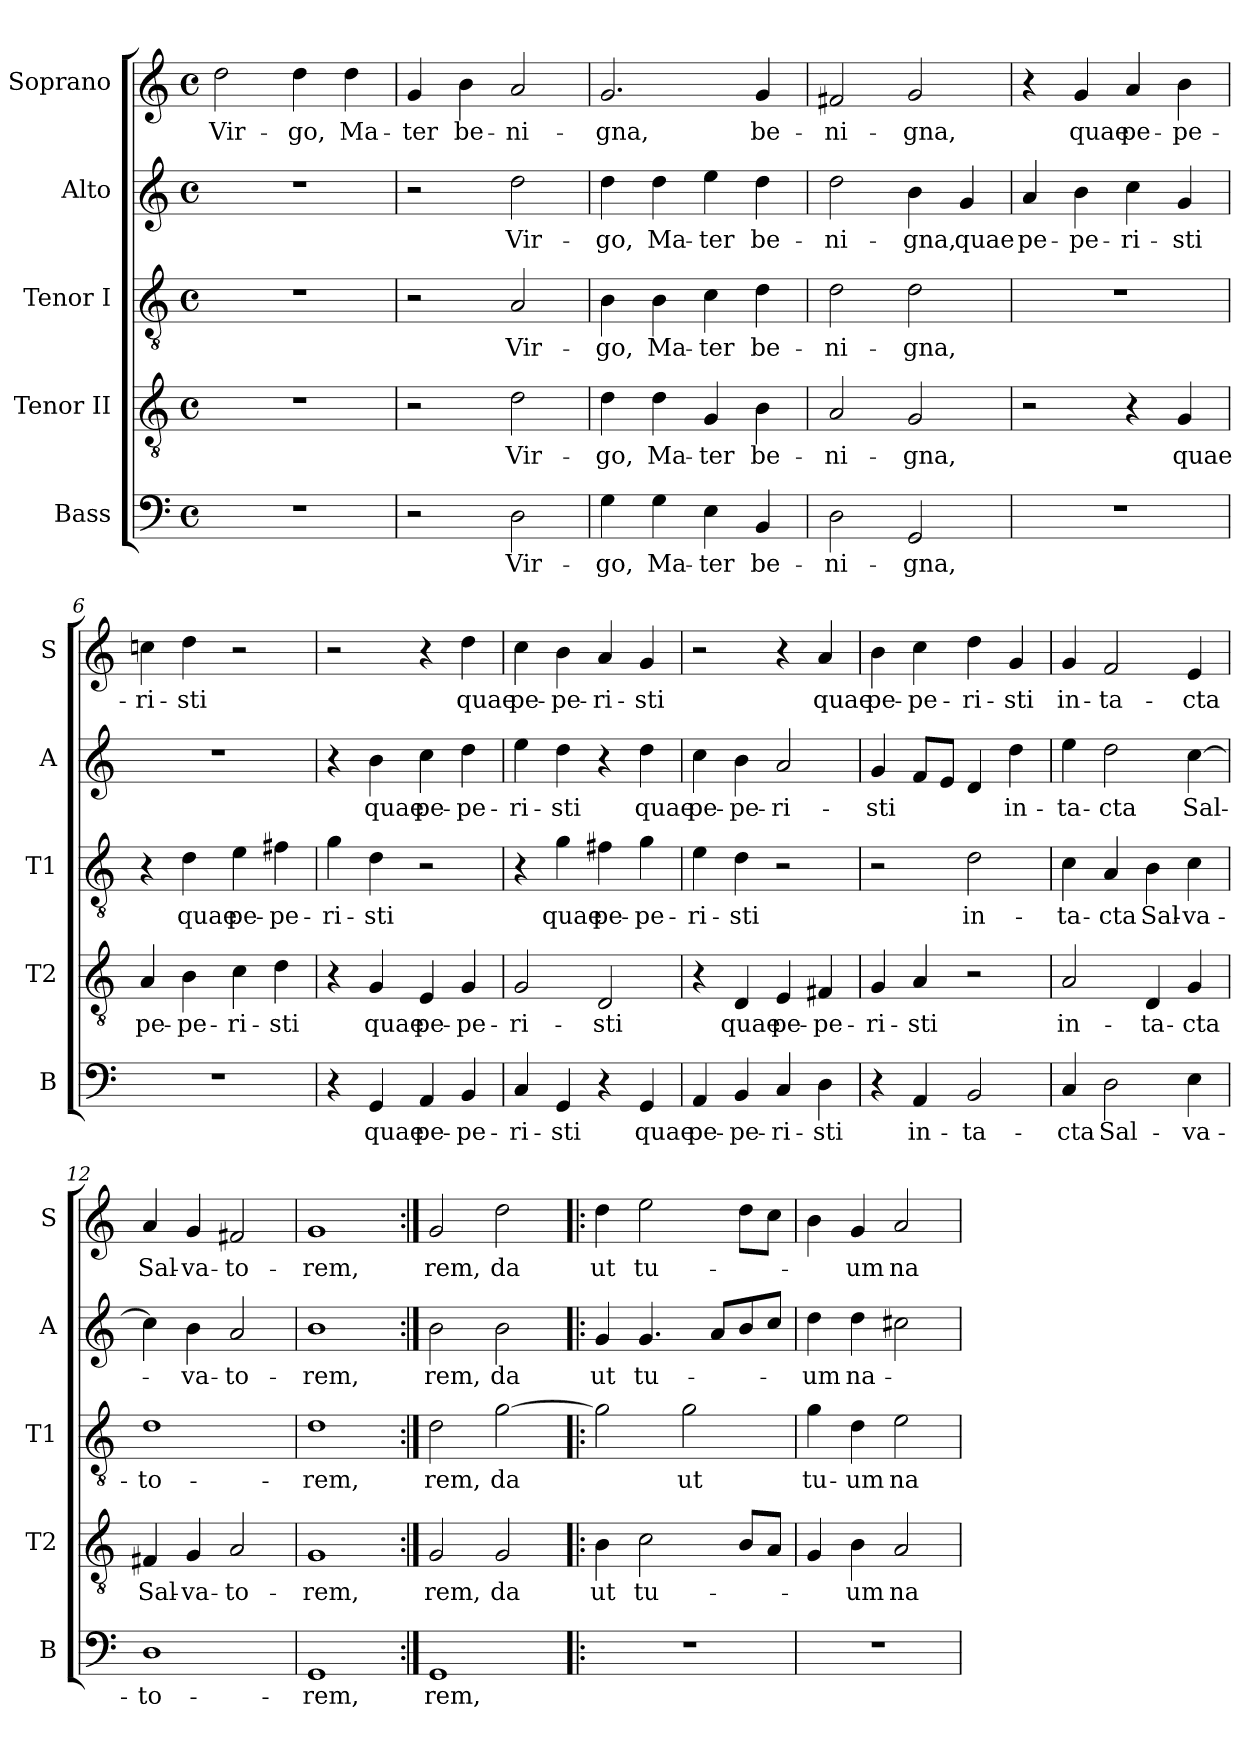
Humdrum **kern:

**kern	**text	**kern	**text	**kern	**text	**kern	**text	**kern	**text
*part5	*part5	*part4	*part4	*part3	*part3	*part2	*part2	*part1	*part1
*staff5	*staff5	*staff4	*staff4	*staff3	*staff3	*staff2	*staff2	*staff1	*staff1
*I"Bass	*	*I"Tenor II	*	*I"Tenor I	*	*I"Alto	*	*I"Soprano	*
*I'B	*	*I'T2	*	*I'T1	*	*I'A	*	*I'S	*
*clefF4	*	*clefGv2	*	*clefGv2	*	*clefG2	*	*clefG2	*
*k[]	*	*k[]	*	*k[]	*	*k[]	*	*k[]	*
*C:	*	*C:	*	*C:	*	*C:	*	*C:	*
*M4/4	*	*M4/4	*	*M4/4	*	*M4/4	*	*M4/4	*
*met(c)	*	*met(c)	*	*met(c)	*	*met(c)	*	*met(c)	*
=1	=1	=1	=1	=1	=1	=1	=1	=1	=1
1r	.	1r	.	1r	.	1r	.	2dd\	Vir-
.	.	.	.	.	.	.	.	4dd\	-go,
.	.	.	.	.	.	.	.	4dd\	Ma-
=2	=2	=2	=2	=2	=2	=2	=2	=2	=2
2r	.	2r	.	2r	.	2r	.	4g/	-ter
.	.	.	.	.	.	.	.	4b\	be-
2D\	Vir-	2d\	Vir-	2A/	Vir-	2dd\	Vir-	2a/	-ni-
=3	=3	=3	=3	=3	=3	=3	=3	=3	=3
4G\	-go,	4d\	-go,	4B\	-go,	4dd\	-go,	2.g/	-gna,
4G\	Ma-	4d\	Ma-	4B\	Ma-	4dd\	Ma-	.	.
4E\	-ter	4G/	-ter	4c\	-ter	4ee\	-ter	.	.
4BB/	be-	4B\	be-	4d\	be-	4dd\	be-	4g/	be-
=4	=4	=4	=4	=4	=4	=4	=4	=4	=4
2D\	-ni-	2A/	-ni-	2d\	-ni-	2dd\	-ni-	2f#X/	-ni-
2GG/	-gna,	2G/	-gna,	2d\	-gna,	4b\	-gna,	2g/	-gna,
.	.	.	.	.	.	4g/	quae	.	.
=5	=5	=5	=5	=5	=5	=5	=5	=5	=5
1r	.	2r	.	1r	.	4a/	pe-	4r	.
.	.	.	.	.	.	4b\	-pe-	4g/	quae
.	.	4r	.	.	.	4cc\	-ri-	4a/	pe-
.	.	4G/	quae	.	.	4g/	-sti	4b\	-pe-
=6	=6	=6	=6	=6	=6	=6	=6	=6	=6
1r	.	4A/	pe-	4r	.	1r	.	4ccn\	-ri-
.	.	4B\	-pe-	4d\	quae	.	.	4dd\	-sti
.	.	4c\	-ri-	4e\	pe-	.	.	2r	.
.	.	4d\	-sti	4f#X\	-pe-	.	.	.	.
=7	=7	=7	=7	=7	=7	=7	=7	=7	=7
4r	.	4r	.	4g\	-ri-	4r	.	2r	.
4GG/	quae	4G/	quae	4d\	-sti	4b\	quae	.	.
4AA/	pe-	4E/	pe-	2r	.	4cc\	pe-	4r	.
4BB/	-pe-	4G/	-pe-	.	.	4dd\	-pe-	4dd\	quae
!!LO:LB:g=z
=8	=8	=8	=8	=8	=8	=8	=8	=8	=8
4C/	-ri-	2G/	-ri-	4r	.	4ee\	-ri-	4cc\	pe-
4GG/	-sti	.	.	4g\	quae	4dd\	-sti	4b\	-pe-
4r	.	2D/	-sti	4f#X\	pe-	4r	.	4a/	-ri-
4GG/	quae	.	.	4g\	-pe-	4dd\	quae	4g/	-sti
=9	=9	=9	=9	=9	=9	=9	=9	=9	=9
4AA/	pe-	4r	.	4e\	-ri-	4cc\	pe-	2r	.
4BB/	-pe-	4D/	quae	4d\	-sti	4b\	-pe-	.	.
4C/	-ri-	4E/	pe-	2r	.	2a/	-ri-	4r	.
4D\	-sti	4F#X/	-pe-	.	.	.	.	4a/	quae
=10	=10	=10	=10	=10	=10	=10	=10	=10	=10
4r	.	4G/	-ri-	2r	.	4g/	-sti	4b\	pe-
4AA/	in-	4A/	-sti	.	.	8f/L	.	4cc\	-pe-
.	.	.	.	.	.	8e/J	.	.	.
2BB/	-ta-	2r	.	2d\	in-	4d/	.	4dd\	-ri-
.	.	.	.	.	.	4dd\	in-	4g/	-sti
=11	=11	=11	=11	=11	=11	=11	=11	=11	=11
4C/	-cta	2A/	in-	4c\	-ta-	4ee\	-ta-	4g/	in-
2D\	Sal-	.	.	4A/	-cta	2dd\	-cta	2f/	-ta-
.	.	4D/	-ta-	4B\	Sal-	.	.	.	.
4E\	-va-	4G/	-cta	4c\	-va-	[>4cc\	Sal-	4e/	-cta
=12	=12	=12	=12	=12	=12	=12	=12	=12	=12
1D	-to-	4F#X/	Sal-	1d	-to-	4cc\]	.	4a/	Sal-
.	.	4G/	-va-	.	.	4b\	-va-	4g/	-va-
.	.	2A/	-to-	.	.	2a/	-to-	2f#X/	-to-
=13	=13	=13	=13	=13	=13	=13	=13	=13	=13
1GG	-rem,	1G	-rem,	1d	-rem,	1b	-rem,	1g	-rem,
!!LO:PB:g=z
=14:|!	=14:|!	=14:|!	=14:|!	=14:|!	=14:|!	=14:|!	=14:|!	=14:|!	=14:|!
1GG	rem,	2G/	rem,	2d\	rem,	2b\	rem,	2g/	rem,
.	.	2G/	da	[>2g\	da	2b\	da	2dd\	da
=15!|:	=15!|:	=15!|:	=15!|:	=15!|:	=15!|:	=15!|:	=15!|:	=15!|:	=15!|:
1r	.	4B\	ut	2g\]	.	4g/	ut	4dd\	ut
.	.	2c\	tu-	.	.	4.g/	tu-	2ee\	tu-
.	.	.	.	2g\	ut	.	.	.	.
.	.	.	.	.	.	8a/L	.	.	.
.	.	8B/L	.	.	.	8b/	.	8dd\L	.
.	.	8A/J	.	.	.	8cc/J	.	8cc\J	.
=16	=16	=16	=16	=16	=16	=16	=16	=16	=16
1r	.	4G/	.	4g\	tu-	4dd\	-um	4b\	.
.	.	4B\	-um	4d\	-um	4dd\	na-	4g/	-um
.	.	2A/	na-	2e\	na-	2cc#X\	.	2a/	na-
=	=	=	=	=	=	=	=	=	=
*-	*-	*-	*-	*-	*-	*-	*-	*-	*-
